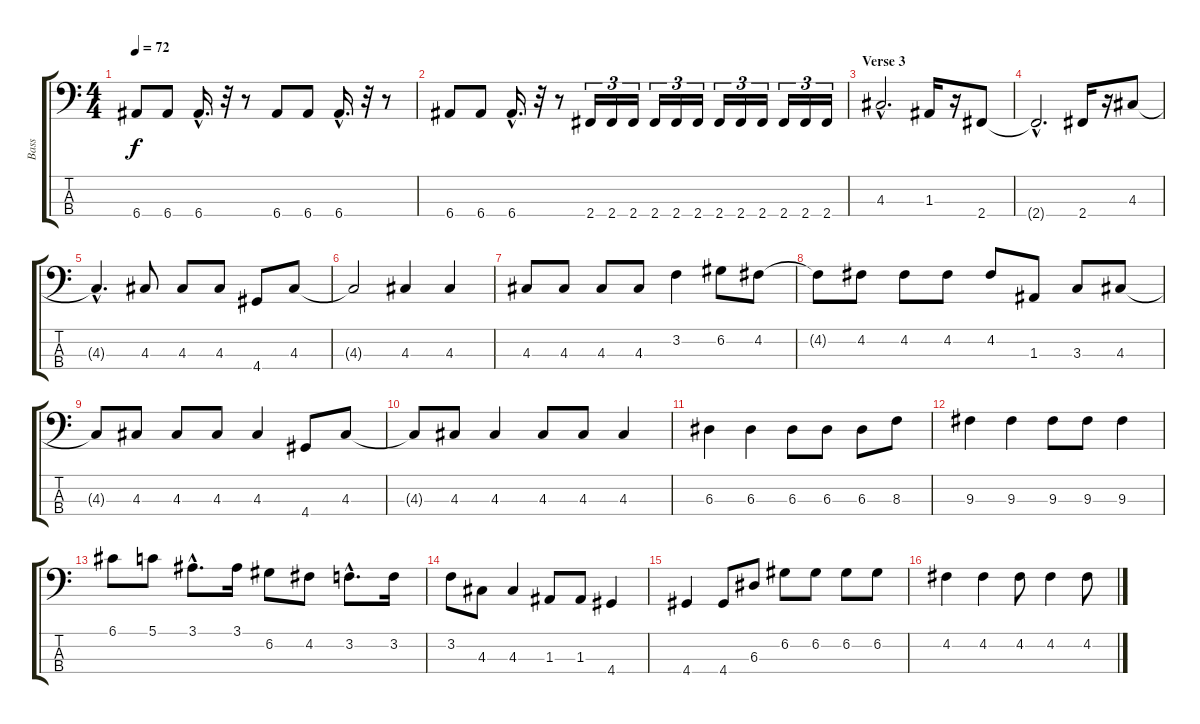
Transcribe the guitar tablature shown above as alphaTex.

\track ("Bass" "Bass") {instrument electricbassfinger}
\staff {score tabs}
\tuning (G2 D2 A1 E1) {hide}
\ts (4 4)
\tempo 72
\clef f4
\ks c
6.4.8{dy f} 6.4.8 6.4{hac}.16{d} r.32 r.8 6.4.8 6.4.8 6.4{hac}.16{d} r.32 r.8 |
6.4.8 6.4.8 6.4{hac}.16{d} r.32 r.8 2.4.16{tu (3 2)} 2.4.16{tu (3 2)} 2.4.16{tu (3 2)} 2.4.16{tu (3 2)} 2.4.16{tu (3 2)} 2.4.16{tu (3 2)} 2.4.16{tu (3 2)} 2.4.16{tu (3 2)} 2.4.16{tu (3 2)} 2.4.16{tu (3 2)} 2.4.16{tu (3 2)} 2.4.16{tu (3 2)} |
\section ("" "Verse 3")
4.3{hac}.2{d} 1.3.16 r.16 2.4.8 |
2.4{hac t}.2{d} 2.4.16 r.16 4.3.8 |
4.3{hac t}.4{d} 4.3.8 4.3.8 4.3.8 4.4.8 4.3.8 |
4.3{t}.2 4.3.4 4.3.4 |
4.3.8 4.3.8 4.3.8 4.3.8 3.2.4 6.2.8 4.2.8 |
4.2{t}.8 4.2.8 4.2.8 4.2.8 4.2.8 1.3.8 3.3.8 4.3.8 |
4.3{t}.8 4.3.8 4.3.8 4.3.8 4.3.4 4.4.8 4.3.8 |
4.3{t}.8 4.3.8 4.3.4 4.3.8 4.3.8 4.3.4 |
6.3.4 6.3.4 6.3.8 6.3.8 6.3.8 8.3.8 |
9.3.4 9.3.4 9.3.8 9.3.8 9.3.4 |
6.1.8 5.1.8 3.1{hac}.8{d} 3.1.16 6.2.8 4.2.8 3.2{hac}.8{d} 3.2.16 |
3.2.8 4.3.8 4.3.4 1.3.8 1.3.8 4.4.4 |
4.4.4 4.4.8 6.3.8 6.2.8 6.2.8 6.2.8 6.2.8 |
4.2.4 4.2.4 4.2.8 4.2.4 4.2.8
